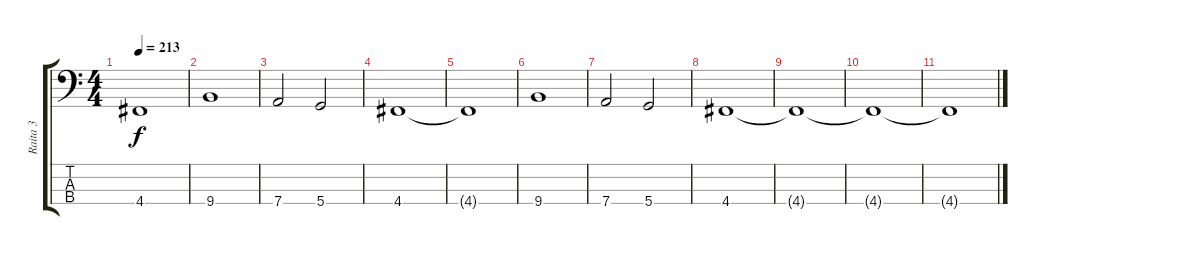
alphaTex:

\track ("Raita 3" "Raita 3") {instrument electricbassfinger}
\staff {score tabs}
\tuning (F2 C2 G1 D1) {hide}
\ts (4 4)
\tempo 213
\clef f4
\ks c
4.4{t}.1{dy f} |
9.4.1 |
7.4.2 5.4.2 |
4.4.1 |
4.4{t}.1 |
9.4.1 |
7.4.2 5.4.2 |
4.4.1 |
4.4{t}.1 |
4.4{t}.1 |
4.4{t}.1
